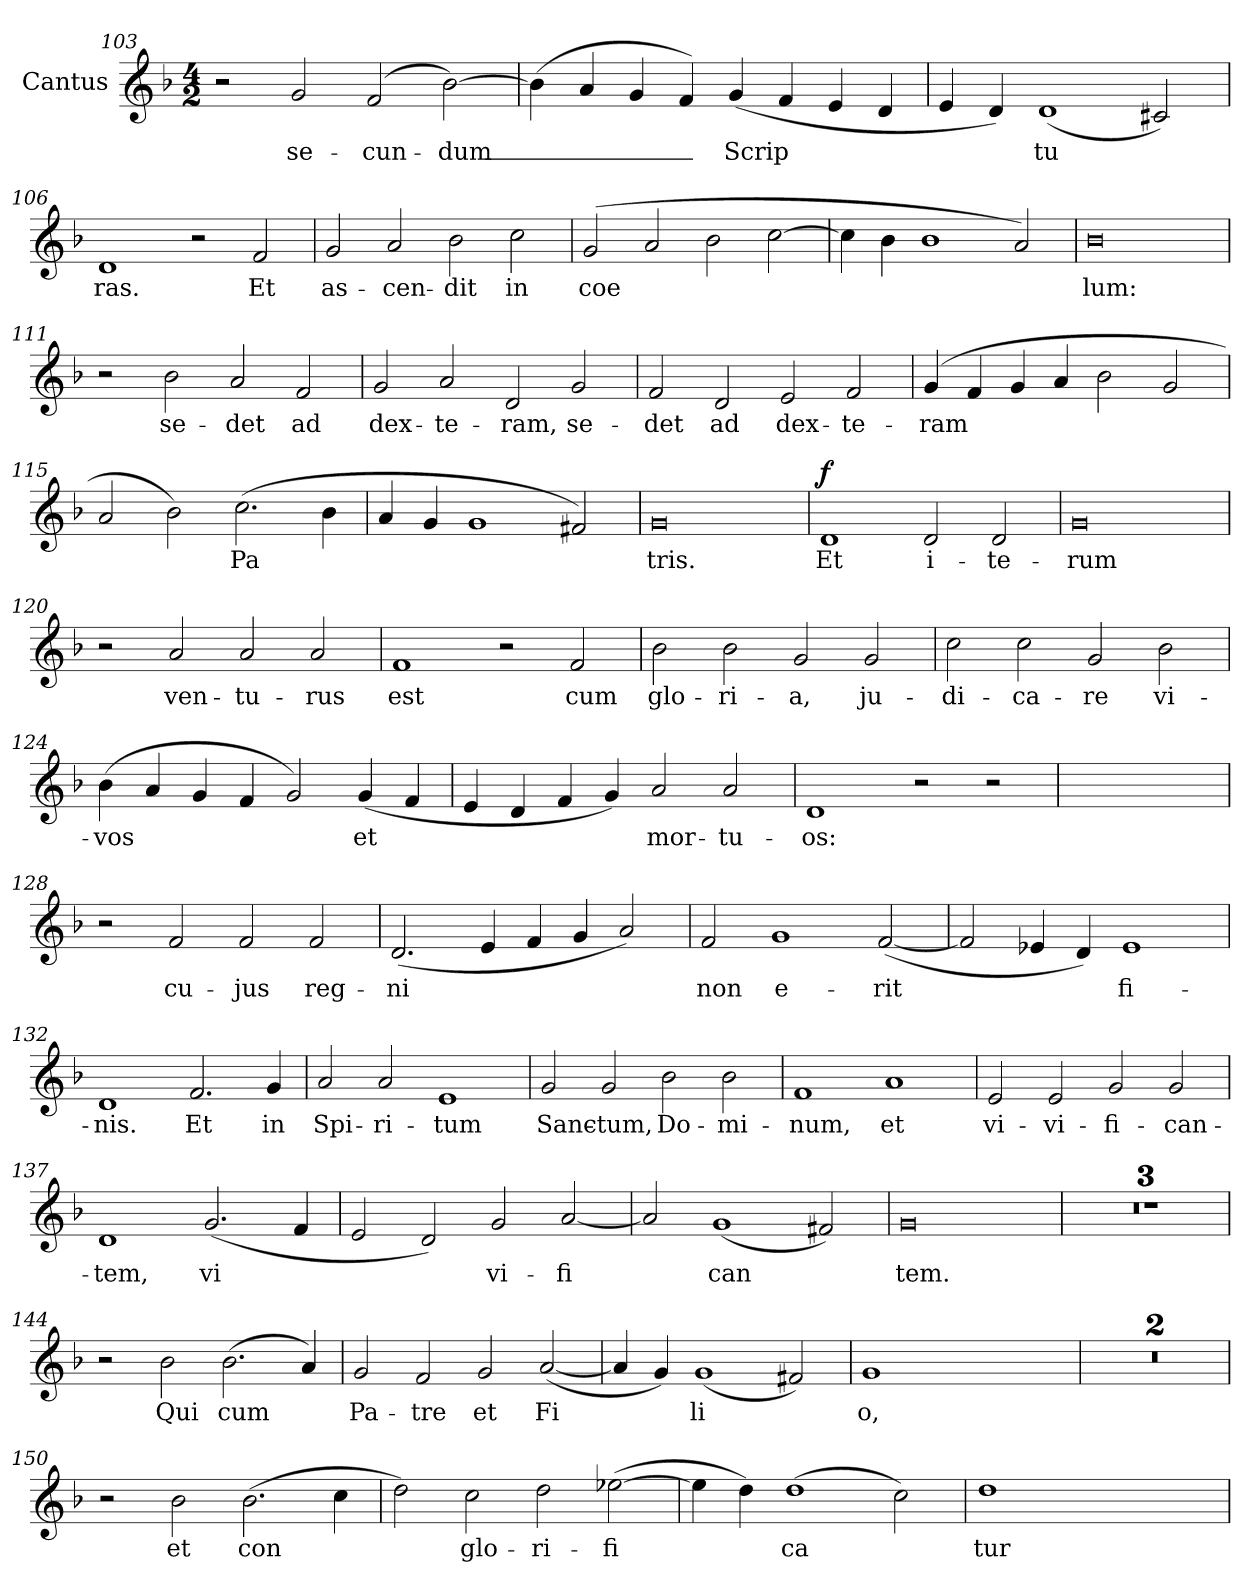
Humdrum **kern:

**kern	**text	**dynam
*part1	*part1	*part1
*staff1	*staff1	*staff1
*I"Cantus	*	*
*I'C	*	*
!!LO:LB:g=z
*clefG2	*	*
*k[b-]	*	*
*M4/2	*	*
=103	=103	=103
2r	.	.
!	!LO:LY:b	!
2g/	se-	.
!	!LO:LY:b	!
(2f/	cun-	.
!	!LO:LY:b	!
[2b-\)	dum_-	.
!!LO:LB:g=z
=104	=104	=104
(4b-\]	.	.
4a/	.	.
4g/	.	.
4f/)	.	.
!	!LO:LY:b	!
(4g/	Scrip	.
4f/	.	.
4e/	.	.
4d/	.	.
=105	=105	=105
4e/	.	.
4d/)	.	.
!	!LO:LY:b	!
(1d	tu	.
2c#X/)	.	.
=106	=106	=106
!	!LO:LY:b	!
1d	ras.	.
2r	.	.
!	!LO:LY:b	!
2f/	Et	.
=107	=107	=107
!	!LO:LY:b	!
2g/	as-	.
!	!LO:LY:b	!
2a/	cen-	.
!	!LO:LY:b	!
2b-\	dit	.
!	!LO:LY:b	!
2cc\	in	.
!!LO:LB:g=z
=108	=108	=108
!	!LO:LY:b	!
(2g/	coe	.
2a/	.	.
2b-\	.	.
[2cc\	.	.
=109	=109	=109
4cc\]	.	.
4b-\	.	.
1b-	.	.
2a/)	.	.
=110	=110	=110
!	!LO:LY:b	!
0b-	lum:	.
!!LO:PB:g=z
=111	=111	=111
2r	.	.
!	!LO:LY:b	!
2b-\	se-	.
!	!LO:LY:b	!
2a/	det	.
!	!LO:LY:b	!
2f/	ad	.
=112	=112	=112
!	!LO:LY:b	!
2g/	dex-	.
!	!LO:LY:b	!
2a/	te-	.
!	!LO:LY:b	!
2d/	ram,	.
!	!LO:LY:b	!
2g/	se-	.
=113	=113	=113
!	!LO:LY:b	!
2f/	det	.
!	!LO:LY:b	!
2d/	ad	.
!	!LO:LY:b	!
2e/	dex-	.
!	!LO:LY:b	!
2f/	te-	.
=114	=114	=114
!	!LO:LY:b	!
(4g/	ram	.
4f/	.	.
4g/	.	.
4a/	.	.
2b-\	.	.
2g/	.	.
!!LO:LB:g=z
=115	=115	=115
2a/	.	.
2b-\)	.	.
!	!LO:LY:b	!
(2.cc\	Pa	.
4b-\	.	.
=116	=116	=116
4a/	.	.
4g/	.	.
1g	.	.
2f#X/)	.	.
=117	=117	=117
!	!LO:LY:b	!
0g	tris.	.
!!LO:LB:g=z
=118	=118	=118
!	!LO:LY:b	!LO:DY:b
1d	Et	f
!	!LO:LY:b	!
2d/	i-	.
!	!LO:LY:b	!
2d/	te-	.
=119	=119	=119
!	!LO:LY:b	!
0g	rum	.
=120	=120	=120
2r	.	.
!	!LO:LY:b	!
2a/	ven-	.
!	!LO:LY:b	!
2a/	tu-	.
!	!LO:LY:b	!
2a/	rus	.
=121	=121	=121
!	!LO:LY:b	!
1f	est	.
2r	.	.
!	!LO:LY:b	!
2f/	cum	.
=122	=122	=122
!	!LO:LY:b	!
2b-\	glo-	.
!	!LO:LY:b	!
2b-\	ri-	.
!	!LO:LY:b	!
2g/	a,	.
!	!LO:LY:b	!
2g/	ju-	.
!!LO:LB:g=z
=123	=123	=123
!	!LO:LY:b	!
2cc\	di-	.
!	!LO:LY:b	!
2cc\	ca-	.
!	!LO:LY:b	!
2g/	re	.
!	!LO:LY:b	!
2b-\	vi-	.
!!LO:LB:g=z
=124	=124	=124
!	!LO:LY:b	!
(4b-\	vos	.
4a/	.	.
4g/	.	.
4f/	.	.
2g/)	.	.
!	!LO:LY:b	!
(4g/	et	.
4f/	.	.
=125	=125	=125
4e/	.	.
4d/	.	.
4f/	.	.
4g/)	.	.
!	!LO:LY:b	!
2a/	mor-	.
!	!LO:LY:b	!
2a/	tu-	.
=126	=126	=126
!	!LO:LY:b	!
1d	os:	.
2r	.	.
2r	.	.
=127	=127	=127
0ryy	.	.
=128	=128	=128
2r	.	.
!	!LO:LY:b	!
2f/	cu-	.
!	!LO:LY:b	!
2f/	jus	.
!	!LO:LY:b	!
2f/	reg-	.
!!LO:LB:g=z
=129	=129	=129
!	!LO:LY:b	!
(2.d/	ni	.
4e/	.	.
4f/	.	.
4g/	.	.
2a/)	.	.
!!LO:LB:g=z
=130	=130	=130
!	!LO:LY:b	!
2f/	non	.
!	!LO:LY:b	!
1g	e-	.
!	!LO:LY:b	!
([2f/	rit	.
=131	=131	=131
2f/]	.	.
4e-X/	.	.
4d/)	.	.
!	!LO:LY:b	!
1e-	fi-	.
=132	=132	=132
!	!LO:LY:b	!
1d	nis.	.
!	!LO:LY:b	!
2.f/	Et	.
!	!LO:LY:b	!
4g/	in	.
=133	=133	=133
!	!LO:LY:b	!
2a/	Spi-	.
!	!LO:LY:b	!
2a/	ri-	.
!	!LO:LY:b	!
1e	tum	.
=134	=134	=134
!	!LO:LY:b	!
2g/	Sanc-	.
!	!LO:LY:b	!
2g/	tum,	.
!	!LO:LY:b	!
2b-\	Do-	.
!	!LO:LY:b	!
2b-\	mi-	.
!!LO:LB:g=z
=135	=135	=135
!	!LO:LY:b	!
1f	num,	.
!	!LO:LY:b	!
1a	et	.
!!LO:LB:g=z
=136	=136	=136
!	!LO:LY:b	!
2e/	vi-	.
!	!LO:LY:b	!
2e/	vi-	.
!	!LO:LY:b	!
2g/	fi-	.
!	!LO:LY:b	!
2g/	can-	.
=137	=137	=137
!	!LO:LY:b	!
1d	tem,	.
!	!LO:LY:b	!
(2.g/	vi	.
4f/	.	.
=138	=138	=138
2e/	.	.
2d/)	.	.
!	!LO:LY:b	!
2g/	vi-	.
!	!LO:LY:b	!
[2a/	fi	.
=139	=139	=139
2a/]	.	.
!	!LO:LY:b	!
(1g	can	.
2f#X/)	.	.
=140	=140	=140
!	!LO:LY:b	!
0g	tem.	.
!!LO:LB:g=z
=141	=141	=141
0r	.	.
=142	=142	=142
0r	.	.
=143	=143	=143
0r	.	.
=144	=144	=144
2r	.	.
!	!LO:LY:b	!
2b-\	Qui	.
!	!LO:LY:b	!
(2.b-\	cum	.
4a/)	.	.
=145	=145	=145
!	!LO:LY:b	!
2g/	Pa-	.
!	!LO:LY:b	!
2f/	tre	.
!	!LO:LY:b	!
2g/	et	.
!	!LO:LY:b	!
([2a/	Fi	.
=146	=146	=146
4a/]	.	.
4g/)	.	.
!	!LO:LY:b	!
(1g	li	.
2f#X/)	.	.
!!LO:LB:g=z
=147	=147	=147
!	!LO:LY:b	!
1g	o,	.
2ryy	.	.
2ryy	.	.
!!LO:PB:g=z
=148	=148	=148
0ryy	.	.
=149	=149	=149
0ryy	.	.
=150	=150	=150
2r	.	.
!	!LO:LY:b	!
2b-\	et	.
!	!LO:LY:b	!
(2.b-\	con	.
4cc\	.	.
=151	=151	=151
2dd\)	.	.
!	!LO:LY:b	!
2cc\	glo-	.
!	!LO:LY:b	!
2dd\	ri-	.
!	!LO:LY:b	!
([2ee-X\	fi	.
=152	=152	=152
4ee-\]	.	.
4dd\)	.	.
!	!LO:LY:b	!
(1dd	ca	.
2cc\)	.	.
=153	=153	=153
!	!LO:LY:b	!
1dd	tur	.
2ryy	.	.
2ryy	.	.
=	=	=
*-	*-	*-
